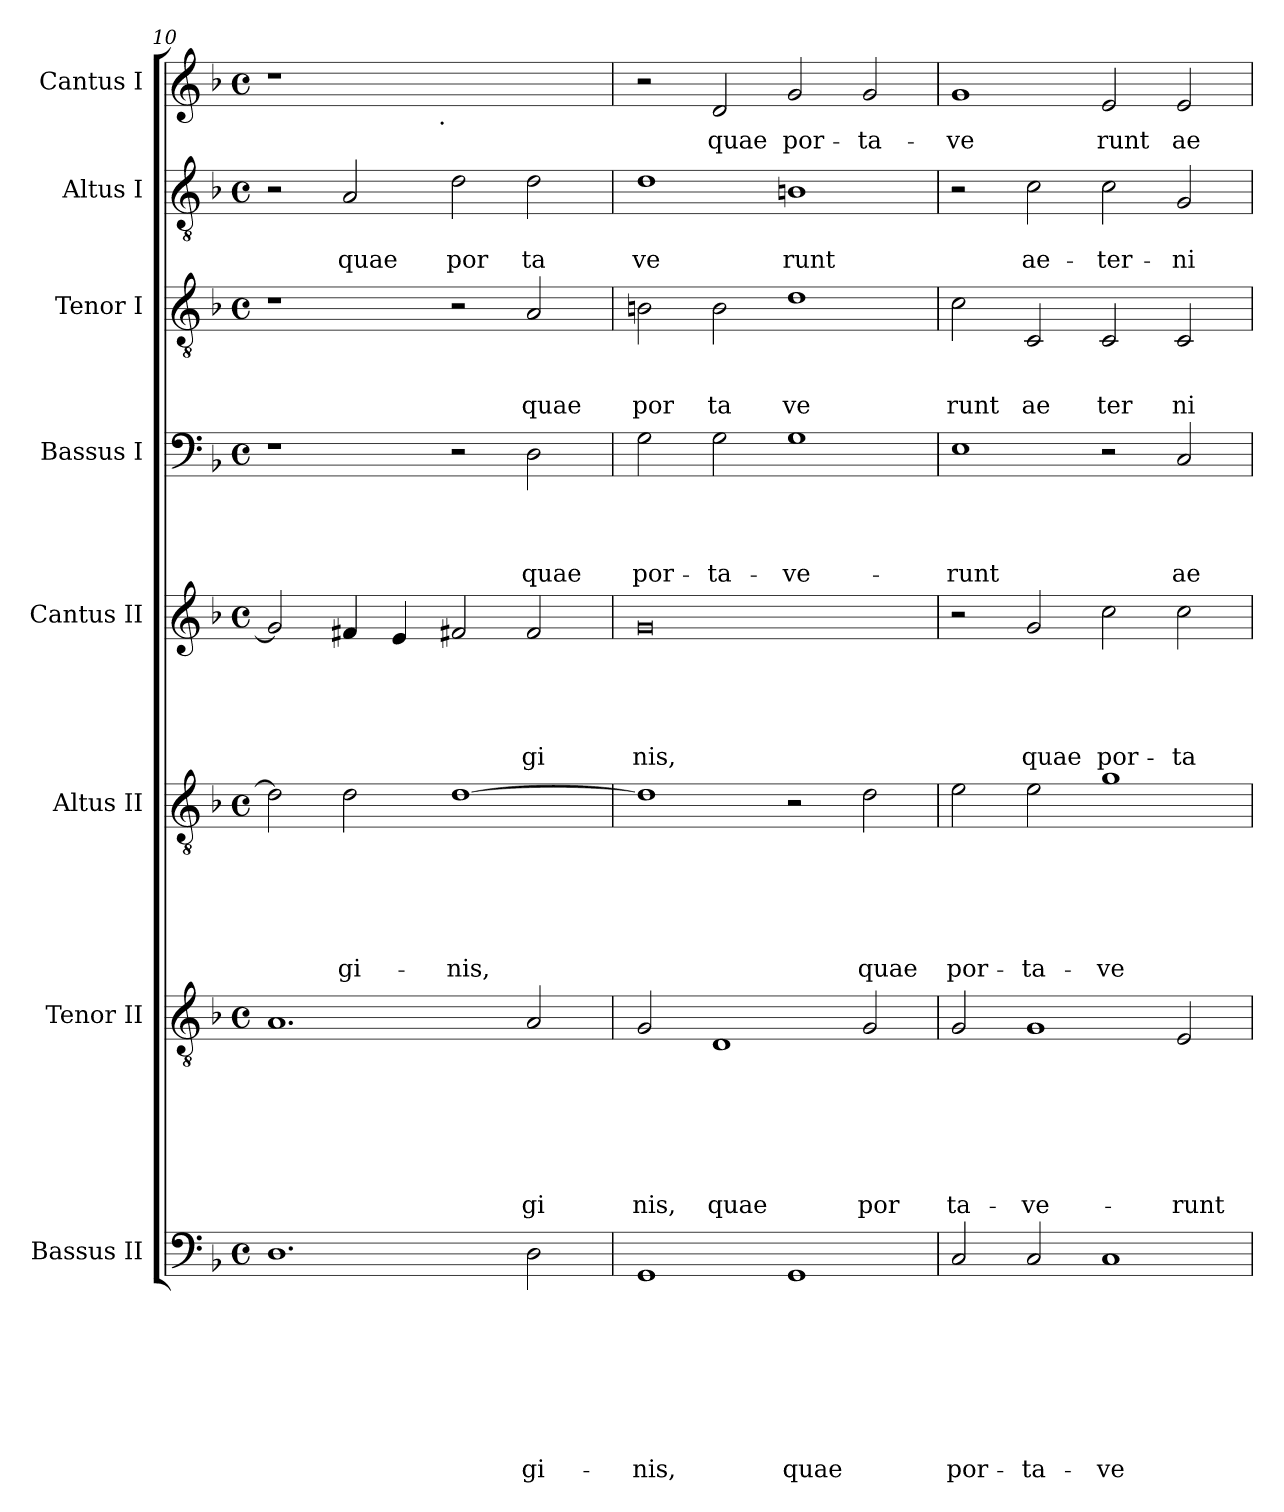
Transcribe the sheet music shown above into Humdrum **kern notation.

**kern	**text	**text	**text	**text	**text	**text	**text	**text	**kern	**text	**text	**text	**text	**text	**text	**text	**kern	**text	**text	**text	**text	**text	**text	**kern	**text	**text	**text	**text	**text	**kern	**text	**text	**text	**text	**kern	**text	**text	**text	**kern	**text	**text	**kern	**text
*part8	*part8	*part8	*part8	*part8	*part8	*part8	*part8	*part8	*part7	*part7	*part7	*part7	*part7	*part7	*part7	*part7	*part6	*part6	*part6	*part6	*part6	*part6	*part6	*part5	*part5	*part5	*part5	*part5	*part5	*part4	*part4	*part4	*part4	*part4	*part3	*part3	*part3	*part3	*part2	*part2	*part2	*part1	*part1
*staff8	*staff8	*staff8	*staff8	*staff8	*staff8	*staff8	*staff8	*staff8	*staff7	*staff7	*staff7	*staff7	*staff7	*staff7	*staff7	*staff7	*staff6	*staff6	*staff6	*staff6	*staff6	*staff6	*staff6	*staff5	*staff5	*staff5	*staff5	*staff5	*staff5	*staff4	*staff4	*staff4	*staff4	*staff4	*staff3	*staff3	*staff3	*staff3	*staff2	*staff2	*staff2	*staff1	*staff1
*I"Bassus II	*	*	*	*	*	*	*	*	*I"Tenor II	*	*	*	*	*	*	*	*I"Altus II	*	*	*	*	*	*	*I"Cantus II	*	*	*	*	*	*I"Bassus I	*	*	*	*	*I"Tenor I	*	*	*	*I"Altus I	*	*	*I"Cantus I	*
*clefF4	*	*	*	*	*	*	*	*	*clefGv2	*	*	*	*	*	*	*	*clefGv2	*	*	*	*	*	*	*clefG2	*	*	*	*	*	*clefF4	*	*	*	*	*clefGv2	*	*	*	*clefGv2	*	*	*clefG2	*
*k[b-]	*	*	*	*	*	*	*	*	*k[b-]	*	*	*	*	*	*	*	*k[b-]	*	*	*	*	*	*	*k[b-]	*	*	*	*	*	*k[b-]	*	*	*	*	*k[b-]	*	*	*	*k[b-]	*	*	*k[b-]	*
*F:	*	*	*	*	*	*	*	*	*F:	*	*	*	*	*	*	*	*F:	*	*	*	*	*	*	*F:	*	*	*	*	*	*F:	*	*	*	*	*F:	*	*	*	*F:	*	*	*F:	*
*M4/4	*	*	*	*	*	*	*	*	*M4/4	*	*	*	*	*	*	*	*M4/4	*	*	*	*	*	*	*M4/4	*	*	*	*	*	*M4/4	*	*	*	*	*M4/4	*	*	*	*M4/4	*	*	*M4/4	*
*met(c)	*	*	*	*	*	*	*	*	*met(c)	*	*	*	*	*	*	*	*met(c)	*	*	*	*	*	*	*met(c)	*	*	*	*	*	*met(c)	*	*	*	*	*met(c)	*	*	*	*met(c)	*	*	*met(c)	*
=10	=10	=10	=10	=10	=10	=10	=10	=10	=10	=10	=10	=10	=10	=10	=10	=10	=10	=10	=10	=10	=10	=10	=10	=10	=10	=10	=10	=10	=10	=10	=10	=10	=10	=10	=10	=10	=10	=10	=10	=10	=10	=10	=10
*	*	*	*	*	*	*	*	*	*	*	*	*	*	*	*	*	*	*	*	*	*	*	*	*	*	*	*	*	*	*	*	*	*	*	*	*	*	*	*	*	*	*^	*
1.D	.	.	.	.	.	.	.	.	1.A	.	.	.	.	.	.	.	2d\]	.	.	.	.	.	.	2g/]	.	.	.	.	.	1r	.	.	.	.	1r	.	.	.	2r	.	.	1r	2ryy	.
!	!	!	!	!	!	!	!	!	!	!	!	!	!	!	!	!	!	!	!	!	!	!	!LO:LY:b	!	!	!	!	!	!	!	!	!	!	!	!	!	!	!	!	!	!LO:LY:b	!	!	!
.	.	.	.	.	.	.	.	.	.	.	.	.	.	.	.	.	2d\	.	.	.	.	.	-gi-	4f#X/	.	.	.	.	.	.	.	.	.	.	.	.	.	.	2A/	.	quae	.	4...ryy	.
.	.	.	.	.	.	.	.	.	.	.	.	.	.	.	.	.	.	.	.	.	.	.	.	4e/	.	.	.	.	.	.	.	.	.	.	.	.	.	.	.	.	.	.	.	.
!	!	!	!	!	!	!	!	!	!	!	!	!	!	!	!	!	!	!	!	!	!	!	!	!	!	!	!	!	!	!	!	!	!	!	!	!	!	!	!	!	!	!	!LO:TX:b:t=.	!
.	.	.	.	.	.	.	.	.	.	.	.	.	.	.	.	.	.	.	.	.	.	.	.	.	.	.	.	.	.	.	.	.	.	.	.	.	.	.	.	.	.	.	1ryy	.
!	!	!	!	!	!	!	!	!	!	!	!	!	!	!	!	!	!	!	!	!	!	!	!LO:LY:b	!	!	!	!	!	!	!	!	!	!	!	!	!	!	!	!	!	!LO:LY:b	!	!	!
.	.	.	.	.	.	.	.	.	.	.	.	.	.	.	.	.	[>1d	.	.	.	.	.	-nis,	2f#X/	.	.	.	.	.	2r	.	.	.	.	2r	.	.	.	2d\	.	por	1ryy	.	.
!	!	!	!	!	!	!	!	!LO:LY:b	!	!	!	!	!	!	!	!LO:LY:b	!	!	!	!	!	!	!	!	!	!	!	!	!LO:LY:b	!	!	!	!	!LO:LY:b	!	!	!	!LO:LY:b	!	!	!LO:LY:b	!	!	!
2D\	.	.	.	.	.	.	.	-gi-	2A/	.	.	.	.	.	.	gi	.	.	.	.	.	.	.	2f#/	.	.	.	.	gi	2D\	.	.	.	quae	2A/	.	.	quae	2d\	.	ta	.	.	.
.	.	.	.	.	.	.	.	.	.	.	.	.	.	.	.	.	.	.	.	.	.	.	.	.	.	.	.	.	.	.	.	.	.	.	.	.	.	.	.	.	.	.	32ryy	.
=11	=11	=11	=11	=11	=11	=11	=11	=11	=11	=11	=11	=11	=11	=11	=11	=11	=11	=11	=11	=11	=11	=11	=11	=11	=11	=11	=11	=11	=11	=11	=11	=11	=11	=11	=11	=11	=11	=11	=11	=11	=11	=11	=11	=11
!	!	!	!	!	!	!	!	!LO:LY:b	!	!	!	!	!	!	!	!LO:LY:b	!	!	!	!	!	!	!	!	!	!	!	!	!LO:LY:b	!	!	!	!	!LO:LY:b	!	!	!	!LO:LY:b	!	!	!LO:LY:b	!	!	!
*	*	*	*	*	*	*	*	*	*	*	*	*	*	*	*	*	*	*	*	*	*	*	*	*	*	*	*	*	*	*	*	*	*	*	*	*	*	*	*	*	*	*v	*v	*
1GG	.	.	.	.	.	.	.	-nis,	2G/	.	.	.	.	.	.	nis,	1d]	.	.	.	.	.	.	0g	.	.	.	.	nis,	2G\	.	.	.	por-	2Bn\	.	.	por	1d	.	ve	2r	.
!	!	!	!	!	!	!	!	!	!	!	!	!	!	!	!	!LO:LY:b	!	!	!	!	!	!	!	!	!	!	!	!	!	!	!	!	!	!LO:LY:b	!	!	!	!LO:LY:b	!	!	!	!	!LO:LY:b
.	.	.	.	.	.	.	.	.	1D	.	.	.	.	.	.	quae	.	.	.	.	.	.	.	.	.	.	.	.	.	2G\	.	.	.	-ta-	2B\	.	.	ta	.	.	.	2d/	quae
!	!	!	!	!	!	!	!	!LO:LY:b	!	!	!	!	!	!	!	!	!	!	!	!	!	!	!	!	!	!	!	!	!	!	!	!	!	!LO:LY:b	!	!	!	!LO:LY:b	!	!	!LO:LY:b	!	!LO:LY:b
1GG	.	.	.	.	.	.	.	quae	.	.	.	.	.	.	.	.	2r	.	.	.	.	.	.	.	.	.	.	.	.	1G	.	.	.	-ve-	1d	.	.	ve	1Bn	.	runt	2g/	por-
!	!	!	!	!	!	!	!	!	!	!	!	!	!	!	!	!LO:LY:b	!	!	!	!	!	!	!LO:LY:b	!	!	!	!	!	!	!	!	!	!	!	!	!	!	!	!	!	!	!	!LO:LY:b
.	.	.	.	.	.	.	.	.	2G/	.	.	.	.	.	.	por	2d\	.	.	.	.	.	quae	.	.	.	.	.	.	.	.	.	.	.	.	.	.	.	.	.	.	2g/	-ta-
!!LO:PB:g=z
=12	=12	=12	=12	=12	=12	=12	=12	=12	=12	=12	=12	=12	=12	=12	=12	=12	=12	=12	=12	=12	=12	=12	=12	=12	=12	=12	=12	=12	=12	=12	=12	=12	=12	=12	=12	=12	=12	=12	=12	=12	=12	=12	=12
!	!	!	!	!	!	!	!	!LO:LY:b	!	!	!	!	!	!	!	!LO:LY:b	!	!	!	!	!	!	!LO:LY:b	!	!	!	!	!	!	!	!	!	!	!LO:LY:b	!	!	!	!LO:LY:b	!	!	!	!	!LO:LY:b
2C/	.	.	.	.	.	.	.	por-	2G/	.	.	.	.	.	.	ta-	2e\	.	.	.	.	.	por-	2r	.	.	.	.	.	1E	.	.	.	-runt	2c\	.	.	runt	2r	.	.	1g	-ve
!	!	!	!	!	!	!	!	!LO:LY:b	!	!	!	!	!	!	!	!LO:LY:b	!	!	!	!	!	!	!LO:LY:b	!	!	!	!	!	!LO:LY:b	!	!	!	!	!	!	!	!	!LO:LY:b	!	!	!LO:LY:b	!	!
2C/	.	.	.	.	.	.	.	-ta-	1G	.	.	.	.	.	.	-ve-	2e\	.	.	.	.	.	-ta-	2g/	.	.	.	.	quae	.	.	.	.	.	2C/	.	.	ae	2c\	.	ae-	.	.
!	!	!	!	!	!	!	!	!LO:LY:b	!	!	!	!	!	!	!	!	!	!	!	!	!	!	!LO:LY:b	!	!	!	!	!	!LO:LY:b	!	!	!	!	!	!	!	!	!LO:LY:b	!	!	!LO:LY:b	!	!LO:LY:b
1C	.	.	.	.	.	.	.	-ve-	.	.	.	.	.	.	.	.	1g	.	.	.	.	.	-ve-	2cc\	.	.	.	.	por-	2r	.	.	.	.	2C/	.	.	ter	2c\	.	-ter-	2e/	runt
!	!	!	!	!	!	!	!	!	!	!	!	!	!	!	!	!LO:LY:b	!	!	!	!	!	!	!	!	!	!	!	!	!LO:LY:b	!	!	!	!	!LO:LY:b	!	!	!	!LO:LY:b	!	!	!LO:LY:b	!	!LO:LY:b
.	.	.	.	.	.	.	.	.	2E/	.	.	.	.	.	.	-runt	.	.	.	.	.	.	.	2cc\	.	.	.	.	-ta-	2C/	.	.	.	ae	2C/	.	.	ni	2G/	.	-ni	2e/	ae
=	=	=	=	=	=	=	=	=	=	=	=	=	=	=	=	=	=	=	=	=	=	=	=	=	=	=	=	=	=	=	=	=	=	=	=	=	=	=	=	=	=	=	=
*-	*-	*-	*-	*-	*-	*-	*-	*-	*-	*-	*-	*-	*-	*-	*-	*-	*-	*-	*-	*-	*-	*-	*-	*-	*-	*-	*-	*-	*-	*-	*-	*-	*-	*-	*-	*-	*-	*-	*-	*-	*-	*-	*-
